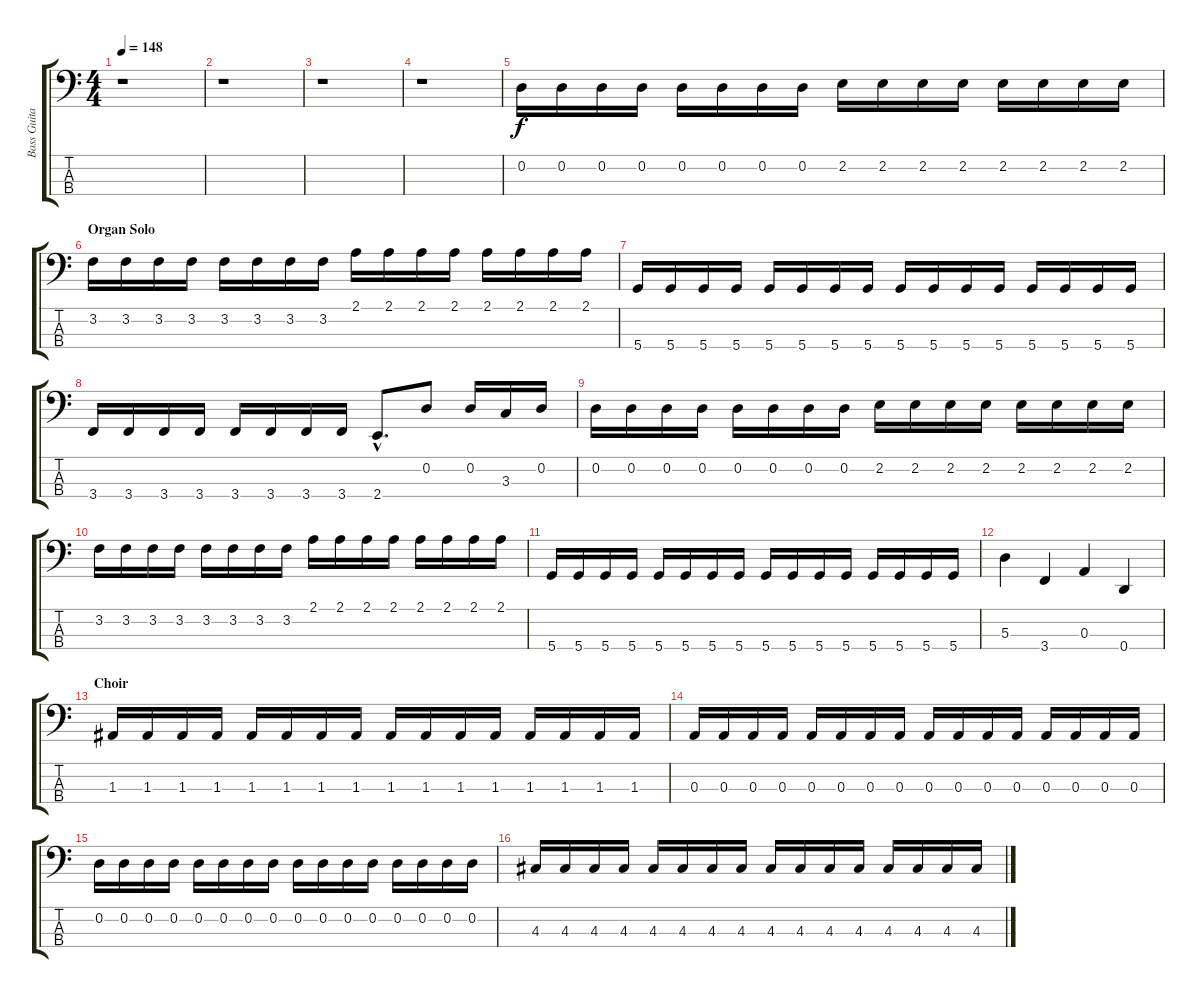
\track ("Bass Guitar" "Bass Guita") {instrument electricbasspick}
\staff {score tabs}
\tuning (G2 D2 A1 D1) {hide}
\ts (4 4)
\tempo 148
\clef f4
\ks c
r.1{dy f} |
r.1 |
r.1 |
r.1 |
0.2.16 0.2.16 0.2.16 0.2.16 0.2.16 0.2.16 0.2.16 0.2.16 2.2.16 2.2.16 2.2.16 2.2.16 2.2.16 2.2.16 2.2.16 2.2.16 |
\section ("" "Organ Solo")
3.2.16 3.2.16 3.2.16 3.2.16 3.2.16 3.2.16 3.2.16 3.2.16 2.1.16 2.1.16 2.1.16 2.1.16 2.1.16 2.1.16 2.1.16 2.1.16 |
5.4.16 5.4.16 5.4.16 5.4.16 5.4.16 5.4.16 5.4.16 5.4.16 5.4.16 5.4.16 5.4.16 5.4.16 5.4.16 5.4.16 5.4.16 5.4.16 |
3.4.16 3.4.16 3.4.16 3.4.16 3.4.16 3.4.16 3.4.16 3.4.16 2.4{hac}.8{d} 0.2.8 0.2.16 3.3.16 0.2.16 |
0.2.16 0.2.16 0.2.16 0.2.16 0.2.16 0.2.16 0.2.16 0.2.16 2.2.16 2.2.16 2.2.16 2.2.16 2.2.16 2.2.16 2.2.16 2.2.16 |
3.2.16 3.2.16 3.2.16 3.2.16 3.2.16 3.2.16 3.2.16 3.2.16 2.1.16 2.1.16 2.1.16 2.1.16 2.1.16 2.1.16 2.1.16 2.1.16 |
5.4.16 5.4.16 5.4.16 5.4.16 5.4.16 5.4.16 5.4.16 5.4.16 5.4.16 5.4.16 5.4.16 5.4.16 5.4.16 5.4.16 5.4.16 5.4.16 |
5.3.4 3.4.4 0.3.4 0.4.4 |
\section ("" "Choir")
1.3.16 1.3.16 1.3.16 1.3.16 1.3.16 1.3.16 1.3.16 1.3.16 1.3.16 1.3.16 1.3.16 1.3.16 1.3.16 1.3.16 1.3.16 1.3.16 |
0.3.16 0.3.16 0.3.16 0.3.16 0.3.16 0.3.16 0.3.16 0.3.16 0.3.16 0.3.16 0.3.16 0.3.16 0.3.16 0.3.16 0.3.16 0.3.16 |
0.2.16 0.2.16 0.2.16 0.2.16 0.2.16 0.2.16 0.2.16 0.2.16 0.2.16 0.2.16 0.2.16 0.2.16 0.2.16 0.2.16 0.2.16 0.2.16 |
4.3.16 4.3.16 4.3.16 4.3.16 4.3.16 4.3.16 4.3.16 4.3.16 4.3.16 4.3.16 4.3.16 4.3.16 4.3.16 4.3.16 4.3.16 4.3.16
